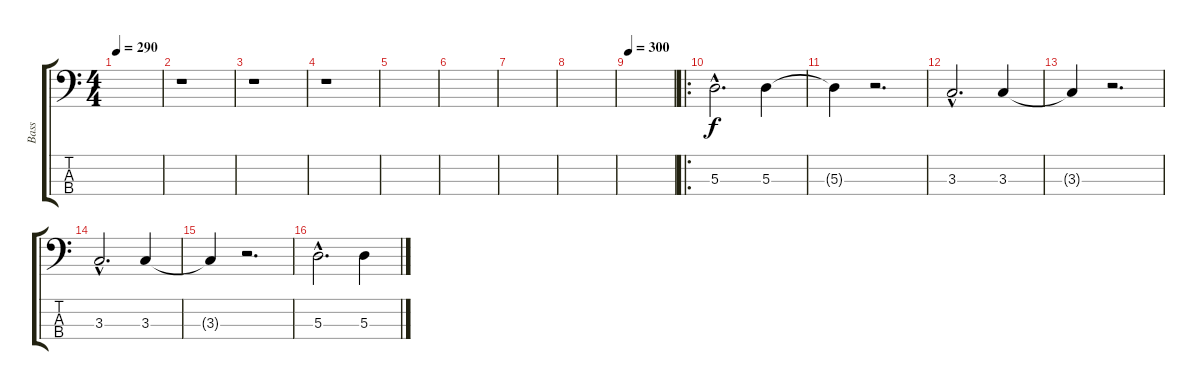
\track ("Bass" "Bass") {instrument electricbassfinger}
\staff {score tabs}
\tuning (G2 D2 A1 E1) {hide}
\ts (4 4)
\tempo 290
\tempo 110
\tempo 290
\clef f4
\ks c
|
r.1 |
r.1 |
r.1 |
|
|
|
|
\tempo 300
|
\ro
5.3{hac}.2{d} 5.3.4 |
5.3{t}.4 r.2{d} |
3.3{hac}.2{d} 3.3.4 |
3.3{t}.4 r.2{d} |
3.3{hac}.2{d} 3.3.4 |
3.3{t}.4 r.2{d} |
5.3{hac}.2{d} 5.3.4
